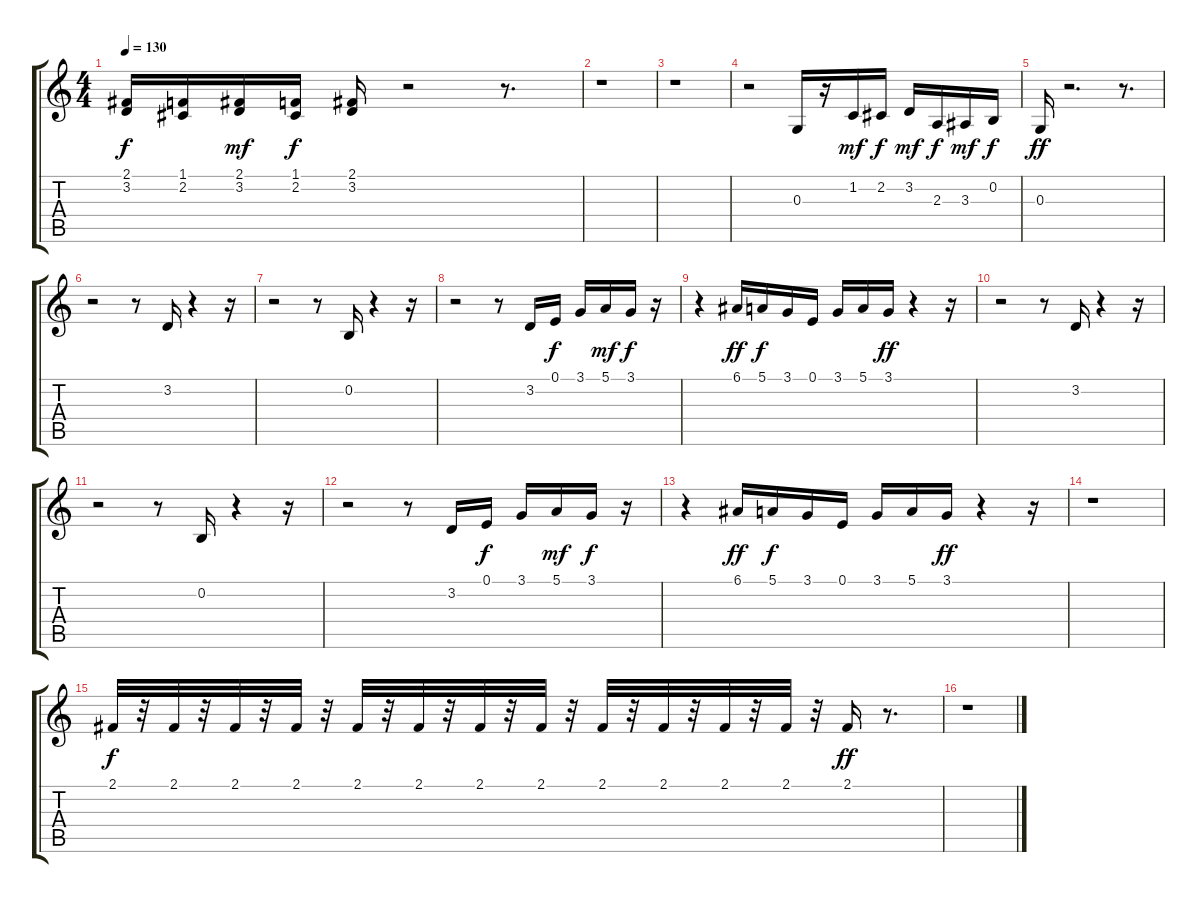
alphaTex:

\track "" {instrument tenorsax}
\staff {score tabs}
\tuning (E4 B3 G3 D3 A2 E2) {hide}
\ts (4 4)
\tempo 130
\clef g2
\ks c
(2.1 3.2).16{dy f} (1.1 2.2).16 (2.1 3.2).16{dy mf} (1.1 2.2).16{dy f} (2.1 3.2).16 r.2 r.8{d} |
r.1 |
r.1 |
r.2 0.3.16 r.16 1.2.16{dy mf} 2.2.16{dy f} 3.2.16{dy mf} 2.3.16{dy f} 3.3.16{dy mf} 0.2.16{dy f} |
0.3.16{dy ff} r.2{d} r.8{d} |
r.2 r.8 3.2.16 r.4 r.16 |
r.2 r.8 0.2.16 r.4 r.16 |
r.2 r.8 3.2.16 0.1.16{dy f} 3.1.16 5.1.16{dy mf} 3.1.16{dy f} r.16 |
r.4 6.1.16{dy ff} 5.1.16{dy f} 3.1.16 0.1.16 3.1.16 5.1.16 3.1.16{dy ff} r.4 r.16 |
r.2 r.8 3.2.16 r.4 r.16 |
r.2 r.8 0.2.16 r.4 r.16 |
r.2 r.8 3.2.16 0.1.16{dy f} 3.1.16 5.1.16{dy mf} 3.1.16{dy f} r.16 |
r.4 6.1.16{dy ff} 5.1.16{dy f} 3.1.16 0.1.16 3.1.16 5.1.16 3.1.16{dy ff} r.4 r.16 |
r.1 |
2.1.32{dy f} r.32 2.1.32 r.32 2.1.32 r.32 2.1.32 r.32 2.1.32 r.32 2.1.32 r.32 2.1.32 r.32 2.1.32 r.32 2.1.32 r.32 2.1.32 r.32 2.1.32 r.32 2.1.32 r.32 2.1.16{dy ff} r.8{d} |
r.1
